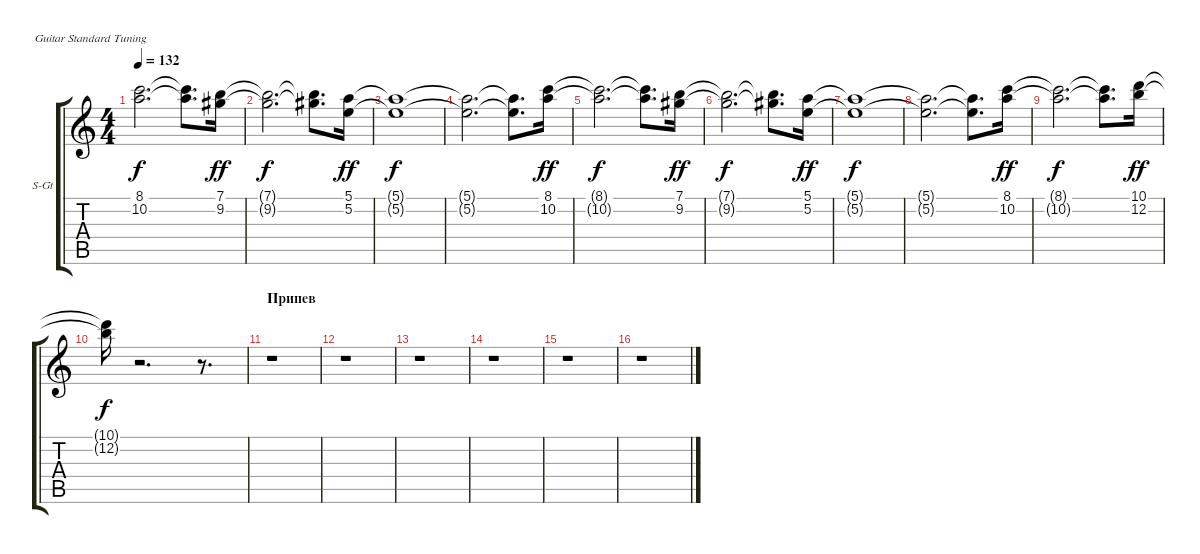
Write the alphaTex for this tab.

\bracketExtendMode groupsimilarinstruments
\firstSystemTrackNameOrientation horizontal
\otherSystemsTrackNameOrientation horizontal
\track ("Кирилл Покровский" "S-Gt") {instrument churchorgan}
\staff {score tabs}
\tuning (E4 B3 G3 D3 A2 E2)
\displaytranspose 12
\ts (4 4)
\tempo 132
\clef g2
\ks c
(8.1{t} 10.2{t}).2{d dy f} (8.1{t} 10.2{t}).8{d} (7.1 9.2).16{dy ff} |
(7.1{t} 9.2{t}).2{d dy f} (7.1{t} 9.2{t}).8{d} (5.1 5.2).16{dy ff} |
(5.1{t} 5.2{t}).1{dy f} |
(5.1{t} 5.2{t}).2{d} (5.1{t} 5.2{t}).8{d} (8.1 10.2).16{dy ff} |
(8.1{t} 10.2{t}).2{d dy f} (8.1{t} 10.2{t}).8{d} (7.1 9.2).16{dy ff} |
(7.1{t} 9.2{t}).2{d dy f} (7.1{t} 9.2{t}).8{d} (5.1 5.2).16{dy ff} |
(5.1{t} 5.2{t}).1{dy f} |
(5.1{t} 5.2{t}).2{d} (5.1{t} 5.2{t}).8{d} (8.1 10.2).16{dy ff} |
(8.1{t} 10.2{t}).2{d dy f} (8.1{t} 10.2{t}).8{d} (10.1 12.2).16{dy ff} |
(10.1{t} 12.2{t}).16{dy f} r.2{d} r.8{d} |
\section ("" "Припев")
r.1 |
r.1 |
r.1 |
r.1 |
r.1 |
r.1
